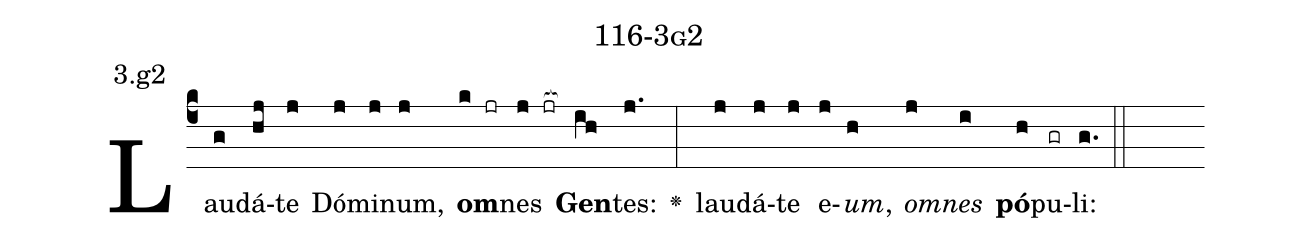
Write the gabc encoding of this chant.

name: 116-3g2;
annotation: 3.g2;
%%
(c4)Lau(g)dá(hj)te(j) Dó(j)mi(j)num,(j) <b>om</b>(k jr)nes(j jr[ocb:1{]) <b>Gen</b>(ih[ocb:0}])tes:(j.) <v>\greheightstar</v>(:) lau(j)dá(j)te(j) e(j)<i>um</i>,(h) <i>om</i>(j)<i>nes</i>(i) <b>pó</b>(h)pu(gr)li:(g.) (::)


%E(j) u(h) o(j) u(i) a(h) e.(g.) (::)
